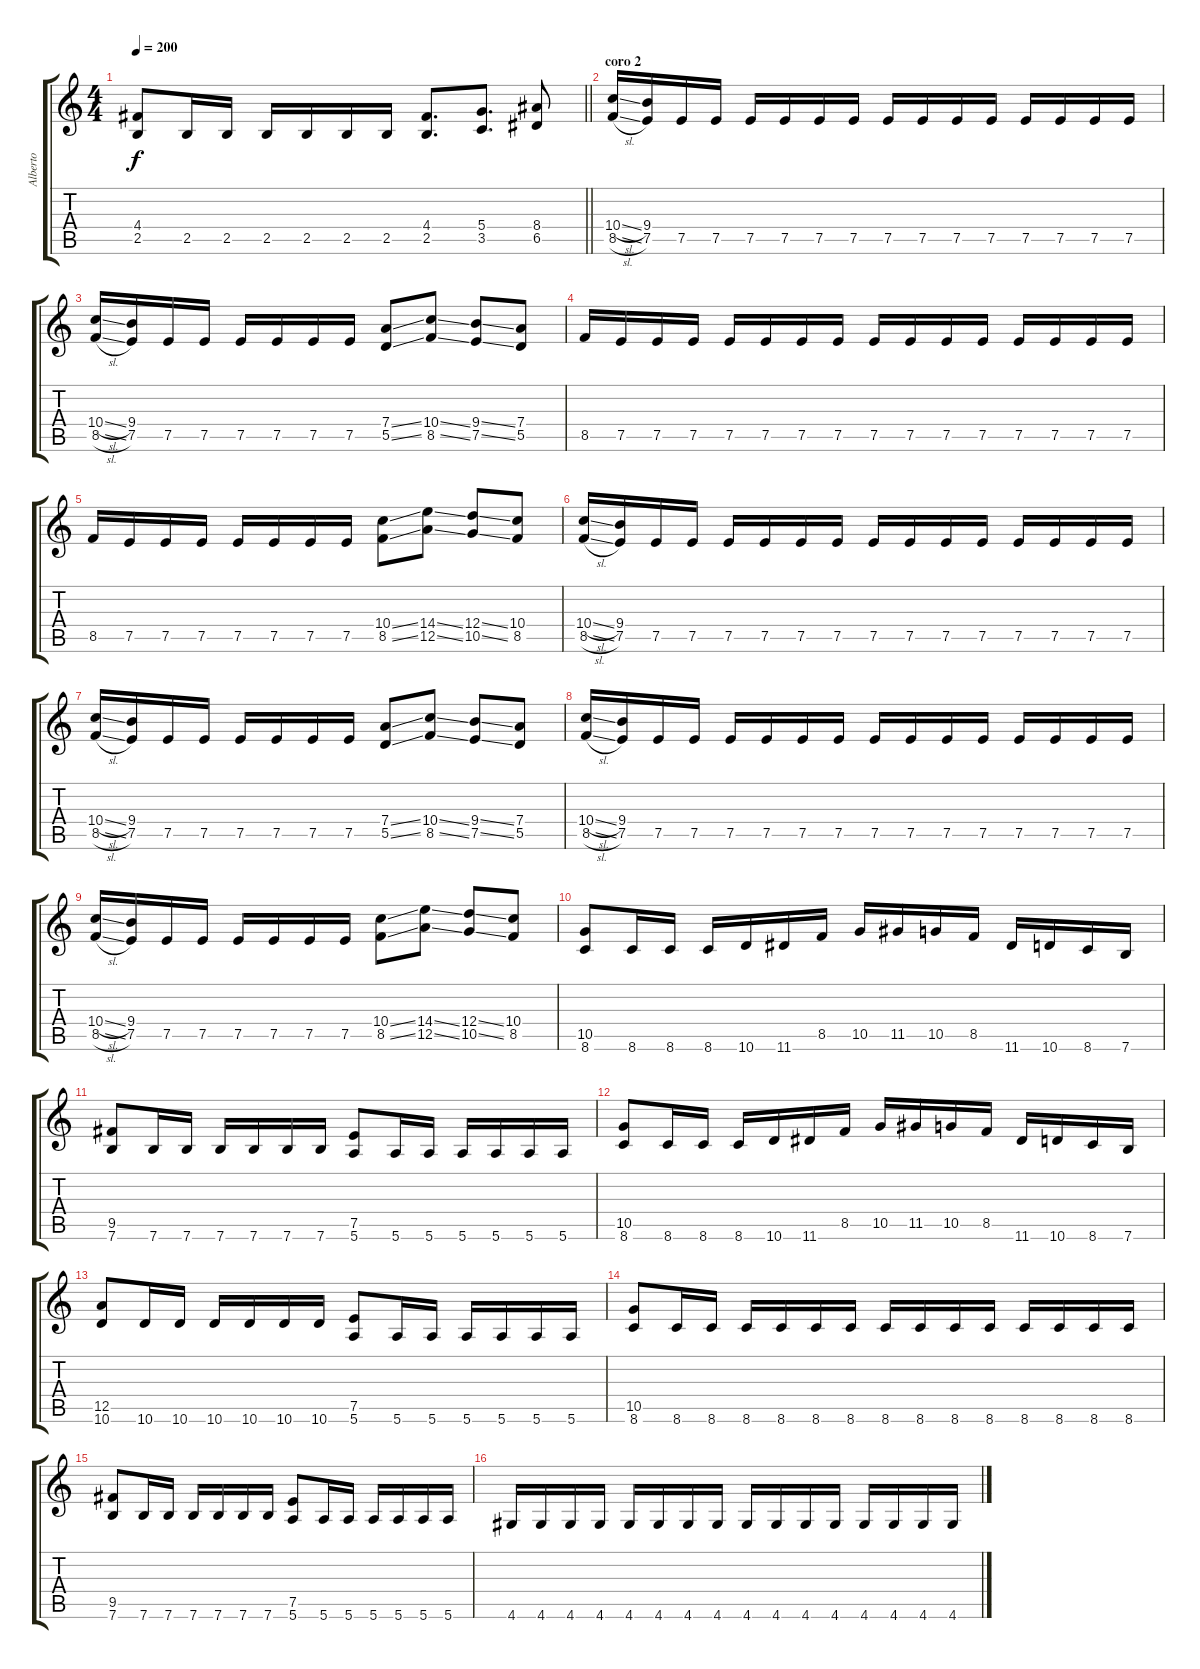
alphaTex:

\track ("Alberto" "Alberto") {instrument overdrivenguitar}
\staff {score tabs}
\tuning (E4 B3 G3 D3 A2 E2) {hide}
\ts (4 4)
\tempo 200
\clef g2
\barLineRight lightlight
\ks c
(4.4 2.5).8{dy f} 2.5.16 2.5.16 2.5.16 2.5.16 2.5.16 2.5.16 (4.4 2.5).8{d} (5.4 3.5).8{d} (8.4 6.5).8 |
\section ("" "coro 2")
(10.4{sl} 8.5{sl}).16 (9.4 7.5).16 7.5.16 7.5.16 7.5.16 7.5.16 7.5.16 7.5.16 7.5.16 7.5.16 7.5.16 7.5.16 7.5.16 7.5.16 7.5.16 7.5.16 |
(10.4{sl} 8.5{sl}).16 (9.4 7.5).16 7.5.16 7.5.16 7.5.16 7.5.16 7.5.16 7.5.16 (7.4{ss} 5.5{ss}).8 (10.4{ss} 8.5{ss}).8 (9.4{ss} 7.5{ss}).8 (7.4 5.5).8 |
8.5.16 7.5.16 7.5.16 7.5.16 7.5.16 7.5.16 7.5.16 7.5.16 7.5.16 7.5.16 7.5.16 7.5.16 7.5.16 7.5.16 7.5.16 7.5.16 |
8.5.16 7.5.16 7.5.16 7.5.16 7.5.16 7.5.16 7.5.16 7.5.16 (10.4{ss} 8.5{ss}).8 (14.4{ss} 12.5{ss}).8 (12.4{ss} 10.5{ss}).8 (10.4 8.5).8 |
(10.4{sl} 8.5{sl}).16 (9.4 7.5).16 7.5.16 7.5.16 7.5.16 7.5.16 7.5.16 7.5.16 7.5.16 7.5.16 7.5.16 7.5.16 7.5.16 7.5.16 7.5.16 7.5.16 |
(10.4{sl} 8.5{sl}).16 (9.4 7.5).16 7.5.16 7.5.16 7.5.16 7.5.16 7.5.16 7.5.16 (7.4{ss} 5.5{ss}).8 (10.4{ss} 8.5{ss}).8 (9.4{ss} 7.5{ss}).8 (7.4 5.5).8 |
(10.4{sl} 8.5{sl}).16 (9.4 7.5).16 7.5.16 7.5.16 7.5.16 7.5.16 7.5.16 7.5.16 7.5.16 7.5.16 7.5.16 7.5.16 7.5.16 7.5.16 7.5.16 7.5.16 |
(10.4{sl} 8.5{sl}).16 (9.4 7.5).16 7.5.16 7.5.16 7.5.16 7.5.16 7.5.16 7.5.16 (10.4{ss} 8.5{ss}).8 (14.4{ss} 12.5{ss}).8 (12.4{ss} 10.5{ss}).8 (10.4 8.5).8 |
(10.5 8.6).8 8.6.16 8.6.16 8.6.16 10.6.16 11.6.16 8.5.16 10.5.16 11.5.16 10.5.16 8.5.16 11.6.16 10.6.16 8.6.16 7.6.16 |
(9.5 7.6).8 7.6.16 7.6.16 7.6.16 7.6.16 7.6.16 7.6.16 (7.5 5.6).8 5.6.16 5.6.16 5.6.16 5.6.16 5.6.16 5.6.16 |
(10.5 8.6).8 8.6.16 8.6.16 8.6.16 10.6.16 11.6.16 8.5.16 10.5.16 11.5.16 10.5.16 8.5.16 11.6.16 10.6.16 8.6.16 7.6.16 |
(12.5 10.6).8 10.6.16 10.6.16 10.6.16 10.6.16 10.6.16 10.6.16 (7.5 5.6).8 5.6.16 5.6.16 5.6.16 5.6.16 5.6.16 5.6.16 |
(10.5 8.6).8 8.6.16 8.6.16 8.6.16 8.6.16 8.6.16 8.6.16 8.6.16 8.6.16 8.6.16 8.6.16 8.6.16 8.6.16 8.6.16 8.6.16 |
(9.5 7.6).8 7.6.16 7.6.16 7.6.16 7.6.16 7.6.16 7.6.16 (7.5 5.6).8 5.6.16 5.6.16 5.6.16 5.6.16 5.6.16 5.6.16 |
4.6.16 4.6.16 4.6.16 4.6.16 4.6.16 4.6.16 4.6.16 4.6.16 4.6.16 4.6.16 4.6.16 4.6.16 4.6.16 4.6.16 4.6.16 4.6.16
